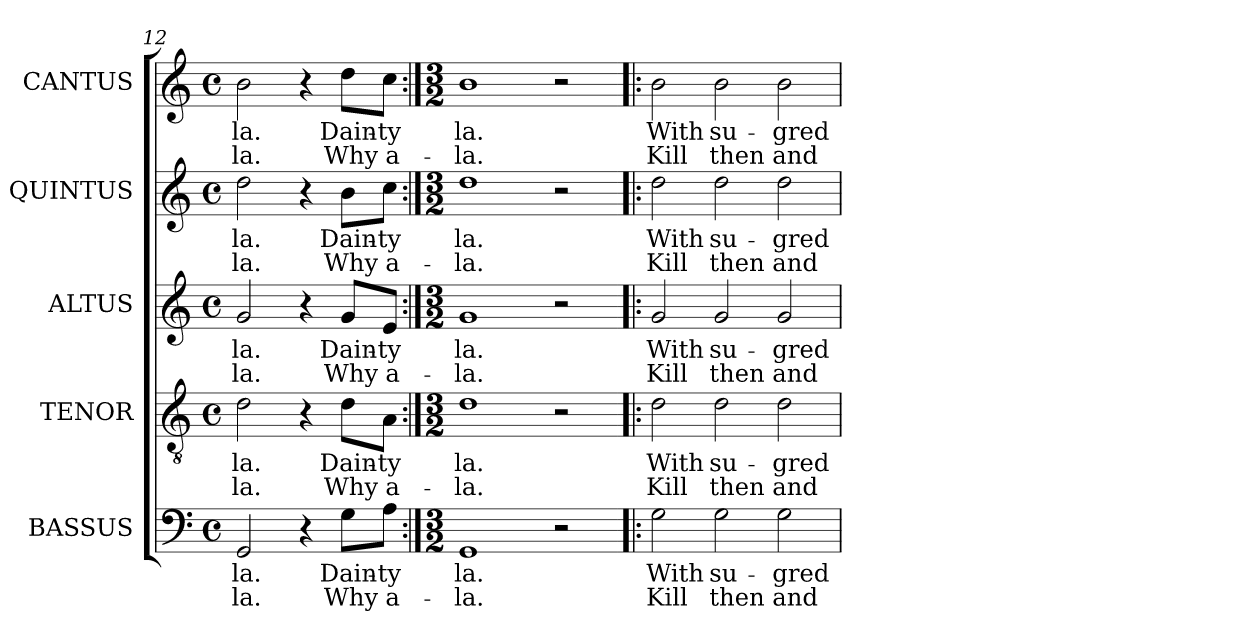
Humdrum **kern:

**kern	**text	**text	**kern	**text	**text	**kern	**text	**text	**kern	**text	**text	**kern	**text	**text
*part5	*part5	*part5	*part4	*part4	*part4	*part3	*part3	*part3	*part2	*part2	*part2	*part1	*part1	*part1
*staff5	*staff5	*staff5	*staff4	*staff4	*staff4	*staff3	*staff3	*staff3	*staff2	*staff2	*staff2	*staff1	*staff1	*staff1
*I"BASSUS	*	*	*I"TENOR	*	*	*I"ALTUS	*	*	*I"QUINTUS	*	*	*I"CANTUS	*	*
*I'B	*	*	*I'T	*	*	*I'A	*	*	*	*	*	*I'S	*	*
*clefF4	*	*	*clefGv2	*	*	*clefG2	*	*	*clefG2	*	*	*clefG2	*	*
*	*	*	*ITrd7c12	*	*	*	*	*	*	*	*	*	*	*
*k[]	*	*	*k[]	*	*	*k[]	*	*	*k[]	*	*	*k[]	*	*
*C:	*	*	*C:	*	*	*C:	*	*	*C:	*	*	*C:	*	*
*M4/4	*	*	*M4/4	*	*	*M4/4	*	*	*M4/4	*	*	*M4/4	*	*
*met(c)	*	*	*met(c)	*	*	*met(c)	*	*	*met(c)	*	*	*met(c)	*	*
=12	=12	=12	=12	=12	=12	=12	=12	=12	=12	=12	=12	=12	=12	=12
!	!LO:LY:b:color=#000000	!LO:LY:b:color=#000000	!	!	!	!	!	!	!	!	!	!	!	!
!	!	!	!	!LO:LY:b:color=#000000	!LO:LY:b:color=#000000	!	!	!	!	!	!	!	!	!
!	!	!	!	!	!	!	!LO:LY:b:color=#000000	!LO:LY:b:color=#000000	!	!	!	!	!	!
!	!	!	!	!	!	!	!	!	!	!LO:LY:b:color=#000000	!LO:LY:b:color=#000000	!	!	!
!	!	!	!	!	!	!	!	!	!	!	!	!	!LO:LY:b:color=#000000	!LO:LY:b:color=#000000
2GGi/	la.	la.	2Di\	la.	la.	2gi/	la.	la.	2ddi\	la.	la.	2bi\	la.	la.
4r	.	.	4r	.	.	4r	.	.	4r	.	.	4r	.	.
!	!LO:LY:b:color=#000000	!LO:LY:b:color=#000000	!	!	!	!	!	!	!	!	!	!	!	!
!	!	!	!	!LO:LY:b:color=#000000	!LO:LY:b:color=#000000	!	!	!	!	!	!	!	!	!
!	!	!	!	!	!	!	!LO:LY:b:color=#000000	!LO:LY:b:color=#000000	!	!	!	!	!	!
!	!	!	!	!	!	!	!	!	!	!LO:LY:b:color=#000000	!LO:LY:b:color=#000000	!	!	!
!	!	!	!	!	!	!	!	!	!	!	!	!	!LO:LY:b:color=#000000	!LO:LY:b:color=#000000
8Gi\L	Dain-	Why	8Di\L	Dain-	Why	8gi/L	Dain-	Why	8bi\L	Dain-	Why	8ddi\L	Dain-	Why
!	!LO:LY:b:color=#000000	!LO:LY:b:color=#000000	!	!	!	!	!	!	!	!	!	!	!	!
!	!	!	!	!LO:LY:b:color=#000000	!LO:LY:b:color=#000000	!	!	!	!	!	!	!	!	!
!	!	!	!	!	!	!	!LO:LY:b:color=#000000	!LO:LY:b:color=#000000	!	!	!	!	!	!
!	!	!	!	!	!	!	!	!	!	!LO:LY:b:color=#000000	!LO:LY:b:color=#000000	!	!	!
!	!	!	!	!	!	!	!	!	!	!	!	!	!LO:LY:b:color=#000000	!LO:LY:b:color=#000000
8Ai\J	-ty	a -	8AAi\J	-ty	a -	8ei/J	-ty	a -	8cci\J	-ty	a -	8cci\J	-ty	a -
=13:|!	=13:|!	=13:|!	=13:|!	=13:|!	=13:|!	=13:|!	=13:|!	=13:|!	=13:|!	=13:|!	=13:|!	=13:|!	=13:|!	=13:|!
*M3/2	*	*	*M3/2	*	*	*M3/2	*	*	*M3/2	*	*	*M3/2	*	*
!	!LO:LY:b:color=#000000	!LO:LY:b:color=#000000	!	!	!	!	!	!	!	!	!	!	!	!
!	!	!	!	!LO:LY:b:color=#000000	!LO:LY:b:color=#000000	!	!	!	!	!	!	!	!	!
!	!	!	!	!	!	!	!LO:LY:b:color=#000000	!LO:LY:b:color=#000000	!	!	!	!	!	!
!	!	!	!	!	!	!	!	!	!	!LO:LY:b:color=#000000	!LO:LY:b:color=#000000	!	!	!
*	*	*	*	*	*	*	*	*	*	*	*	*MM360	*	*
!	!	!	!	!	!	!	!	!	!	!	!	!	!LO:LY:b:color=#000000	!LO:LY:b:color=#000000
1GGi	la.	la.	1Di	la.	la.	1gi	la.	la.	1ddi	la.	la.	1bi	la.	la.
2r	.	.	2r	.	.	2r	.	.	2r	.	.	2r	.	.
!!LO:LB:g=z
=14!|:	=14!|:	=14!|:	=14!|:	=14!|:	=14!|:	=14!|:	=14!|:	=14!|:	=14!|:	=14!|:	=14!|:	=14!|:	=14!|:	=14!|:
!	!LO:LY:b:color=#000000	!LO:LY:b:color=#000000	!	!	!	!	!	!	!	!	!	!	!	!
!	!	!	!	!LO:LY:b:color=#000000	!LO:LY:b:color=#000000	!	!	!	!	!	!	!	!	!
!	!	!	!	!	!	!	!LO:LY:b:color=#000000	!LO:LY:b:color=#000000	!	!	!	!	!	!
!	!	!	!	!	!	!	!	!	!	!LO:LY:b:color=#000000	!LO:LY:b:color=#000000	!	!	!
!	!	!	!	!	!	!	!	!	!	!	!	!	!LO:LY:b:color=#000000	!LO:LY:b:color=#000000
2Gi\	With	Kill	2Di\	With	Kill	2gi/	With	Kill	2ddi\	With	Kill	2bi\	With	Kill
!	!LO:LY:b:color=#000000	!LO:LY:b:color=#000000	!	!	!	!	!	!	!	!	!	!	!	!
!	!	!	!	!LO:LY:b:color=#000000	!LO:LY:b:color=#000000	!	!	!	!	!	!	!	!	!
!	!	!	!	!	!	!	!LO:LY:b:color=#000000	!LO:LY:b:color=#000000	!	!	!	!	!	!
!	!	!	!	!	!	!	!	!	!	!LO:LY:b:color=#000000	!LO:LY:b:color=#000000	!	!	!
!	!	!	!	!	!	!	!	!	!	!	!	!	!LO:LY:b:color=#000000	!LO:LY:b:color=#000000
2Gi\	su-	then	2Di\	su-	then	2gi/	su-	then	2ddi\	su-	then	2bi\	su-	then
!	!LO:LY:b:color=#000000	!LO:LY:b:color=#000000	!	!	!	!	!	!	!	!	!	!	!	!
!	!	!	!	!LO:LY:b:color=#000000	!LO:LY:b:color=#000000	!	!	!	!	!	!	!	!	!
!	!	!	!	!	!	!	!LO:LY:b:color=#000000	!LO:LY:b:color=#000000	!	!	!	!	!	!
!	!	!	!	!	!	!	!	!	!	!LO:LY:b:color=#000000	!LO:LY:b:color=#000000	!	!	!
!	!	!	!	!	!	!	!	!	!	!	!	!	!LO:LY:b:color=#000000	!LO:LY:b:color=#000000
2Gi\	-gred	and	2Di\	-gred	and	2gi/	-gred	and	2ddi\	-gred	and	2bi\	-gred	and
=	=	=	=	=	=	=	=	=	=	=	=	=	=	=
*-	*-	*-	*-	*-	*-	*-	*-	*-	*-	*-	*-	*-	*-	*-
